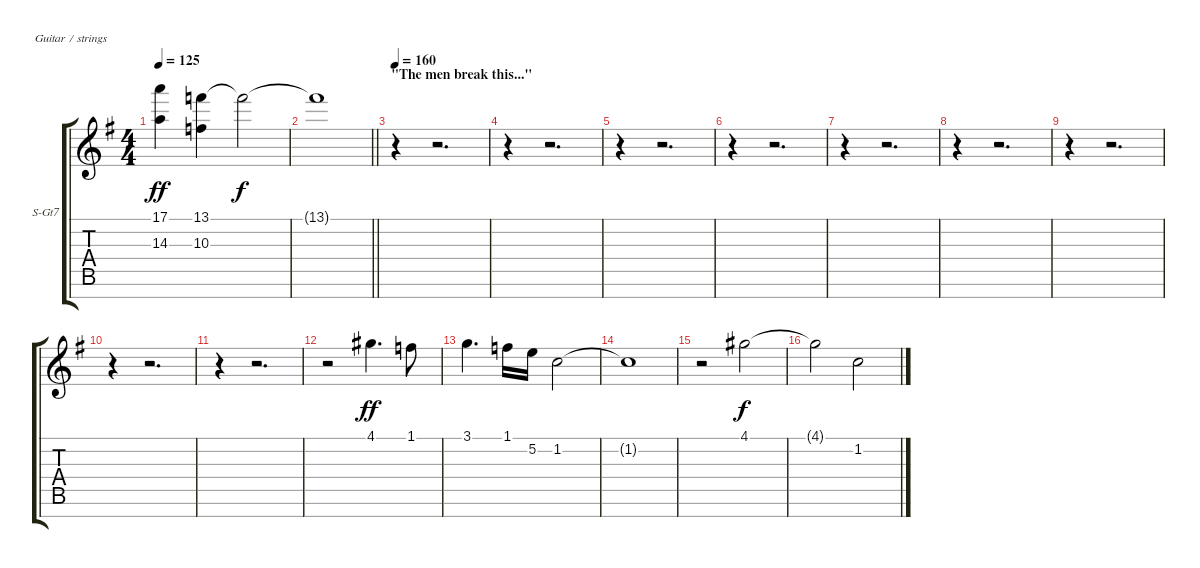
\bracketExtendMode groupsimilarinstruments
\firstSystemTrackNameOrientation horizontal
\otherSystemsTrackNameOrientation horizontal
\track ("Keyboard 4 - Brat/Shagrath" "S-Gt7") {instrument frenchhorn}
\staff {score tabs}
\tuning (E4 B3 G3 D3 A2 E2 B1)
\displaytranspose 12
\ts (4 4)
\tempo 125
\clef g2
\ks g
(17.1 14.3).4{dy ff} (13.1 10.3).4 13.1{t}.2{dy f} |
\barLineRight lightlight
13.1{t}.1 |
\section ("" "\"The men break this...\"")
\tempo 160
r.4 r.2{d} |
r.4 r.2{d} |
r.4 r.2{d} |
r.4 r.2{d} |
r.4 r.2{d} |
r.4 r.2{d} |
r.4 r.2{d} |
r.4 r.2{d} |
r.4 r.2{d} |
r.2 4.1.4{d dy ff} 1.1.8 |
3.1.4{d} 1.1.16 5.2.16 1.2.2 |
1.2{t}.1 |
r.2 4.1.2{dy f} |
4.1{t}.2 1.2.2
